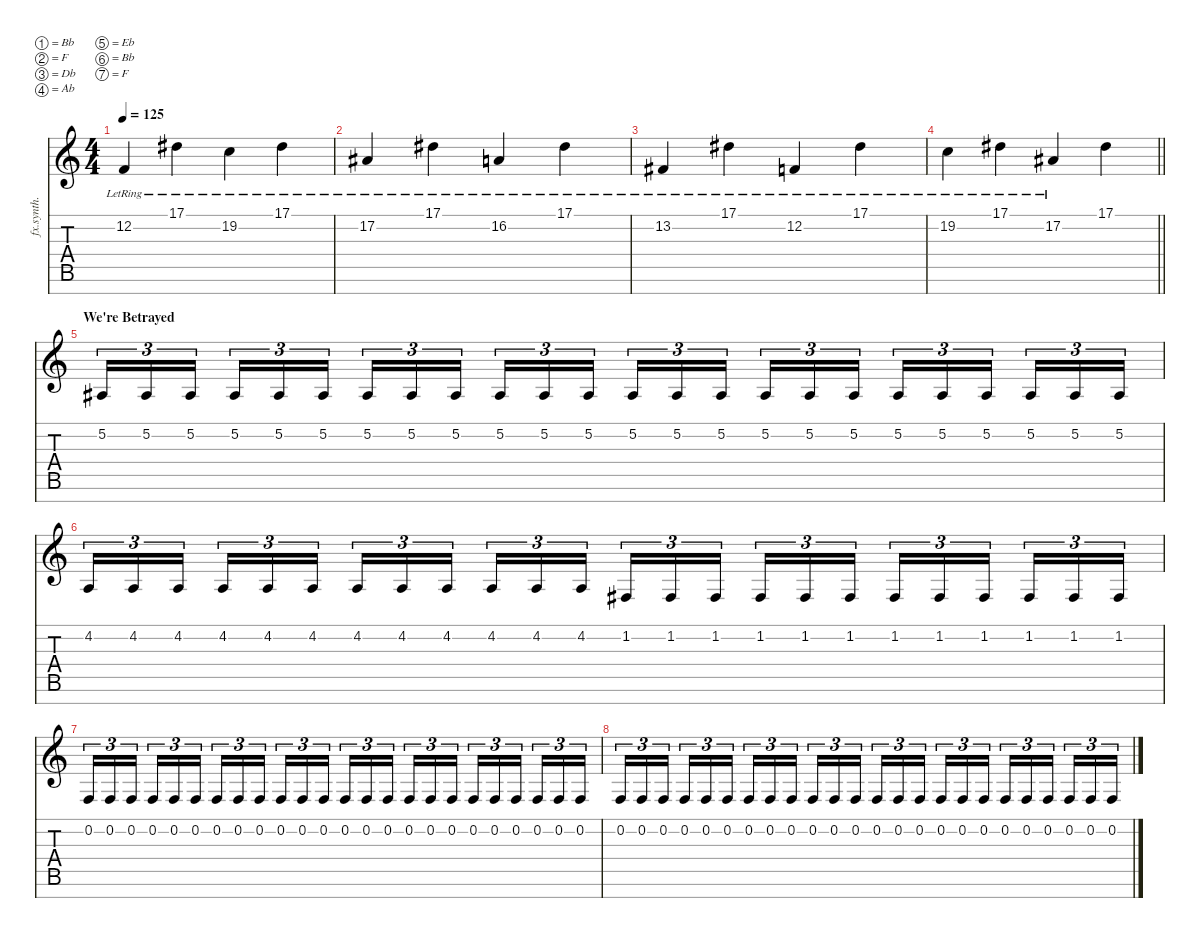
\defaultSystemsLayout 4
\hideDynamics
\bracketExtendMode nobrackets
\track ("FX" "fx.synth.") {instrument fx6goblins}
\staff {score tabs}
\tuning (Bb3 F3 Db3 Ab2 Eb2 Bb1 F1)
\ts (4 4)
\tempo 125
\clef g2
\ks c
12.2{lr}.4{dy f} 17.1{lr acc #}.4 19.2{lr}.4 17.1{lr acc #}.4 |
17.2{lr acc #}.4 17.1{lr acc #}.4 16.2{lr}.4 17.1{lr acc #}.4 |
13.2{lr acc #}.4 17.1{lr acc #}.4 12.2{lr}.4 17.1{lr acc #}.4 |
\barLineRight lightlight
19.2{lr}.4 17.1{lr acc #}.4 17.2{lr acc #}.4 17.1{acc #}.4 |
\section ("" "We're Betrayed")
5.2{acc #}.16{tu (3 2)} 5.2{acc #}.16{tu (3 2)} 5.2{acc #}.16{tu (3 2)} 5.2{acc #}.16{tu (3 2)} 5.2{acc #}.16{tu (3 2)} 5.2{acc #}.16{tu (3 2)} 5.2{acc #}.16{tu (3 2)} 5.2{acc #}.16{tu (3 2)} 5.2{acc #}.16{tu (3 2)} 5.2{acc #}.16{tu (3 2)} 5.2{acc #}.16{tu (3 2)} 5.2{acc #}.16{tu (3 2)} 5.2{acc #}.16{tu (3 2)} 5.2{acc #}.16{tu (3 2)} 5.2{acc #}.16{tu (3 2)} 5.2{acc #}.16{tu (3 2)} 5.2{acc #}.16{tu (3 2)} 5.2{acc #}.16{tu (3 2)} 5.2{acc #}.16{tu (3 2)} 5.2{acc #}.16{tu (3 2)} 5.2{acc #}.16{tu (3 2)} 5.2{acc #}.16{tu (3 2)} 5.2{acc #}.16{tu (3 2)} 5.2{acc #}.16{tu (3 2)} |
4.2.16{tu (3 2)} 4.2.16{tu (3 2)} 4.2.16{tu (3 2)} 4.2.16{tu (3 2)} 4.2.16{tu (3 2)} 4.2.16{tu (3 2)} 4.2.16{tu (3 2)} 4.2.16{tu (3 2)} 4.2.16{tu (3 2)} 4.2.16{tu (3 2)} 4.2.16{tu (3 2)} 4.2.16{tu (3 2)} 1.2{acc #}.16{tu (3 2)} 1.2{acc #}.16{tu (3 2)} 1.2{acc #}.16{tu (3 2)} 1.2{acc #}.16{tu (3 2)} 1.2{acc #}.16{tu (3 2)} 1.2{acc #}.16{tu (3 2)} 1.2{acc #}.16{tu (3 2)} 1.2{acc #}.16{tu (3 2)} 1.2{acc #}.16{tu (3 2)} 1.2{acc #}.16{tu (3 2)} 1.2{acc #}.16{tu (3 2)} 1.2{acc #}.16{tu (3 2)} |
0.2.16{tu (3 2)} 0.2.16{tu (3 2)} 0.2.16{tu (3 2)} 0.2.16{tu (3 2)} 0.2.16{tu (3 2)} 0.2.16{tu (3 2)} 0.2.16{tu (3 2)} 0.2.16{tu (3 2)} 0.2.16{tu (3 2)} 0.2.16{tu (3 2)} 0.2.16{tu (3 2)} 0.2.16{tu (3 2)} 0.2.16{tu (3 2)} 0.2.16{tu (3 2)} 0.2.16{tu (3 2)} 0.2.16{tu (3 2)} 0.2.16{tu (3 2)} 0.2.16{tu (3 2)} 0.2.16{tu (3 2)} 0.2.16{tu (3 2)} 0.2.16{tu (3 2)} 0.2.16{tu (3 2)} 0.2.16{tu (3 2)} 0.2.16{tu (3 2)} |
0.2.16{tu (3 2)} 0.2.16{tu (3 2)} 0.2.16{tu (3 2)} 0.2.16{tu (3 2)} 0.2.16{tu (3 2)} 0.2.16{tu (3 2)} 0.2.16{tu (3 2)} 0.2.16{tu (3 2)} 0.2.16{tu (3 2)} 0.2.16{tu (3 2)} 0.2.16{tu (3 2)} 0.2.16{tu (3 2)} 0.2.16{tu (3 2)} 0.2.16{tu (3 2)} 0.2.16{tu (3 2)} 0.2.16{tu (3 2)} 0.2.16{tu (3 2)} 0.2.16{tu (3 2)} 0.2.16{tu (3 2)} 0.2.16{tu (3 2)} 0.2.16{tu (3 2)} 0.2.16{tu (3 2)} 0.2.16{tu (3 2)} 0.2.16{tu (3 2)}
